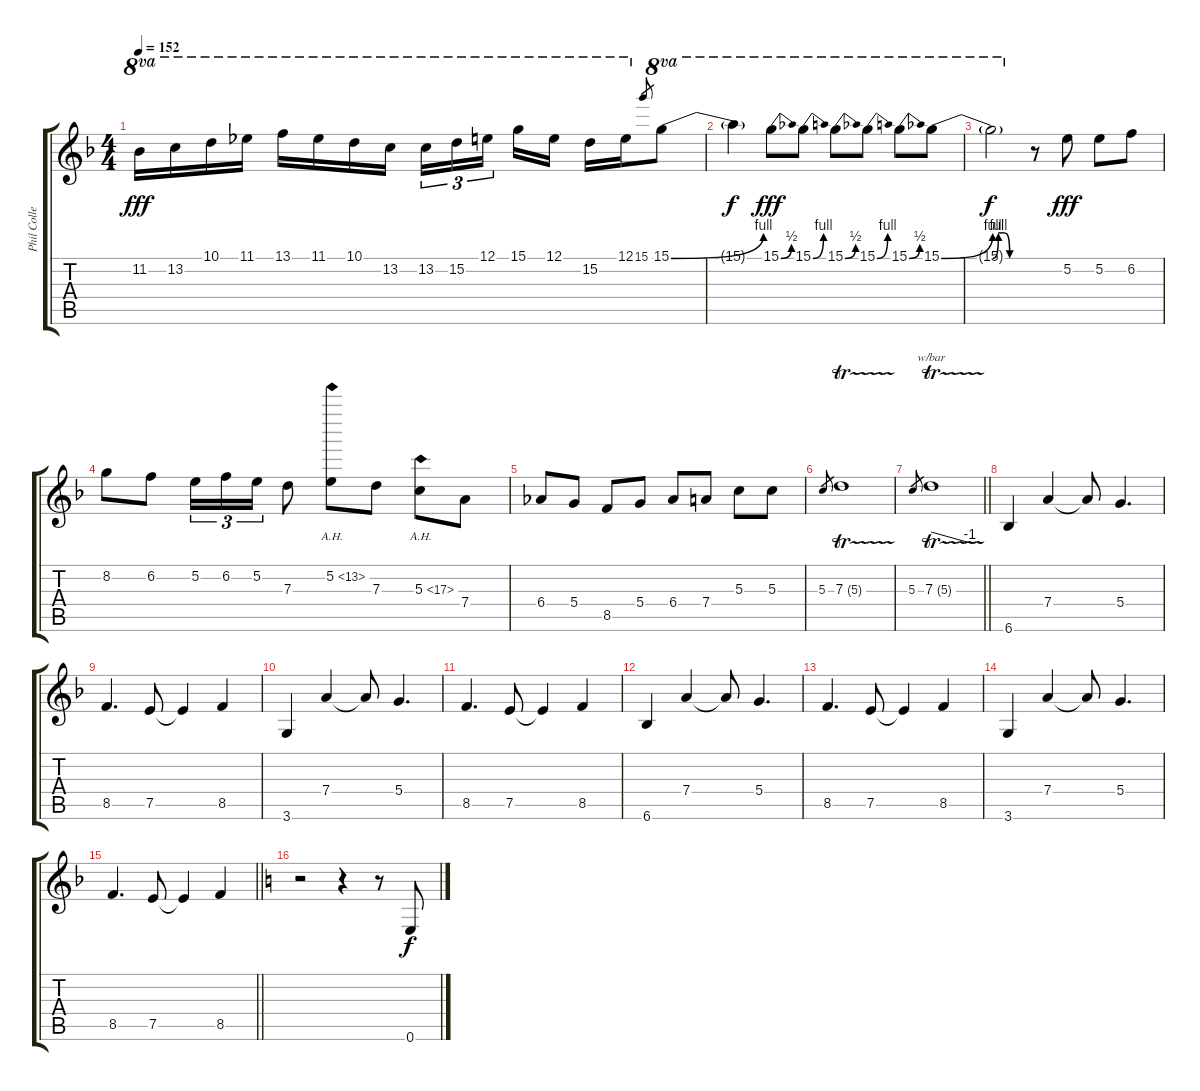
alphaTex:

\track ("Phil Collen" "Phil Colle") {instrument distortionguitar}
\staff {score tabs}
\tuning (E4 B3 G3 D3 A2 E2) {hide}
\ts (4 4)
\tempo 152
\clef g2
\ks dminor
11.2.16{ot 8va dy fff} 13.2.16{ot 8va} 10.1.16{ot 8va} 11.1.16{ot 8va} 13.1.16{ot 8va} 11.1.16{ot 8va} 10.1.16{ot 8va} 13.2.16{ot 8va} 13.2.16{tu (3 2) ot 8va} 15.2.16{tu (3 2) ot 8va} 12.1.16{tu (3 2) ot 8va beam splitsecondary} 15.1.16{ot 8va} 12.1.16{ot 8va} 15.2.16{ot 8va} 12.1.16{ot 8va} 15.1.8{gr} 15.1{be (bend 0 0 60 4)}.8{ot 8va} |
15.1{t}.4{ot 8va dy f} 15.1{be (bend 0 0 60 2)}.8{ot 8va dy fff} 15.1{be (bend 0 0 60 4)}.8{ot 8va} 15.1{be (bend 0 0 60 2)}.8{ot 8va} 15.1{be (bend 0 0 60 4)}.8{ot 8va} 15.1{be (bend 0 0 60 2)}.8{ot 8va} 15.1{be (bend 0 0 60 4)}.8{ot 8va} |
15.1{be (custom 0 0 10 4 20 4 30 0 60 0) t}.2{ot 8va dy f} r.8 5.2.8{dy fff} 5.2.8 6.2.8 |
8.2.8 6.2.8 5.2.16{tu (3 2)} 6.2.16{tu (3 2)} 5.2.16{tu (3 2)} 7.3.8 5.2{ah 8}.8 7.3.8 5.3{ah 12}.8 7.4.8 |
6.4.8 5.4.8 8.5.8 5.4.8 6.4.8 7.4.8 5.3.8 5.3.8 |
5.3.8{gr} 7.3{tr (5 16)}.1 |
\barLineRight lightlight
5.3.8{gr} 7.3{tr (5 16)}.1{tbe (custom default 0 0 45 -4 60 -4)} |
\ks f
6.6.4 7.4.4 7.4{t}.8 5.4.4{d} |
8.5.4{d} 7.5.8 7.5{t}.4 8.5.4 |
3.6.4 7.4.4 7.4{t}.8 5.4.4{d} |
8.5.4{d} 7.5.8 7.5{t}.4 8.5.4 |
6.6.4 7.4.4 7.4{t}.8 5.4.4{d} |
8.5.4{d} 7.5.8 7.5{t}.4 8.5.4 |
3.6.4 7.4.4 7.4{t}.8 5.4.4{d} |
\barLineRight lightlight
\ks dminor
8.5.4{d} 7.5.8 7.5{t}.4 8.5.4 |
\ks aminor
r.2 r.4 r.8 0.6.8{dy f}
